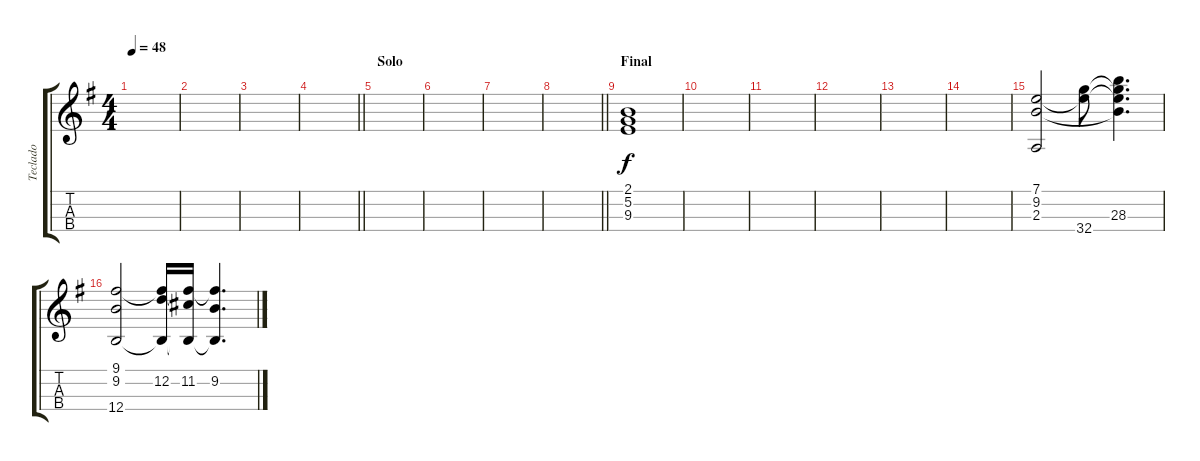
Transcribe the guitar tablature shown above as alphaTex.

\track ("Teclado" "Teclado") {instrument choiraahs}
\staff {score tabs}
\tuning (A4 D4 G3 B2) {hide}
\ts (4 4)
\tempo 48
\clef g2
\ks g
|
|
|
\barLineRight lightlight
|
\section ("" "Solo")
|
|
|
\barLineRight lightlight
|
\section ("" "Final")
(2.1 5.2 9.3).1 |
|
|
|
|
|
(7.1 9.2 2.3).2 (7.1{t} 32.4).8 (7.1{t} 9.2{t} 28.3 32.4{t}).4{d} |
(9.1 9.2 12.4).2 (9.1{t} 12.2 12.4{t}).16 (9.1{t} 11.2 12.4{t}).16 (9.1{t} 9.2 12.4{t}).4{d}
